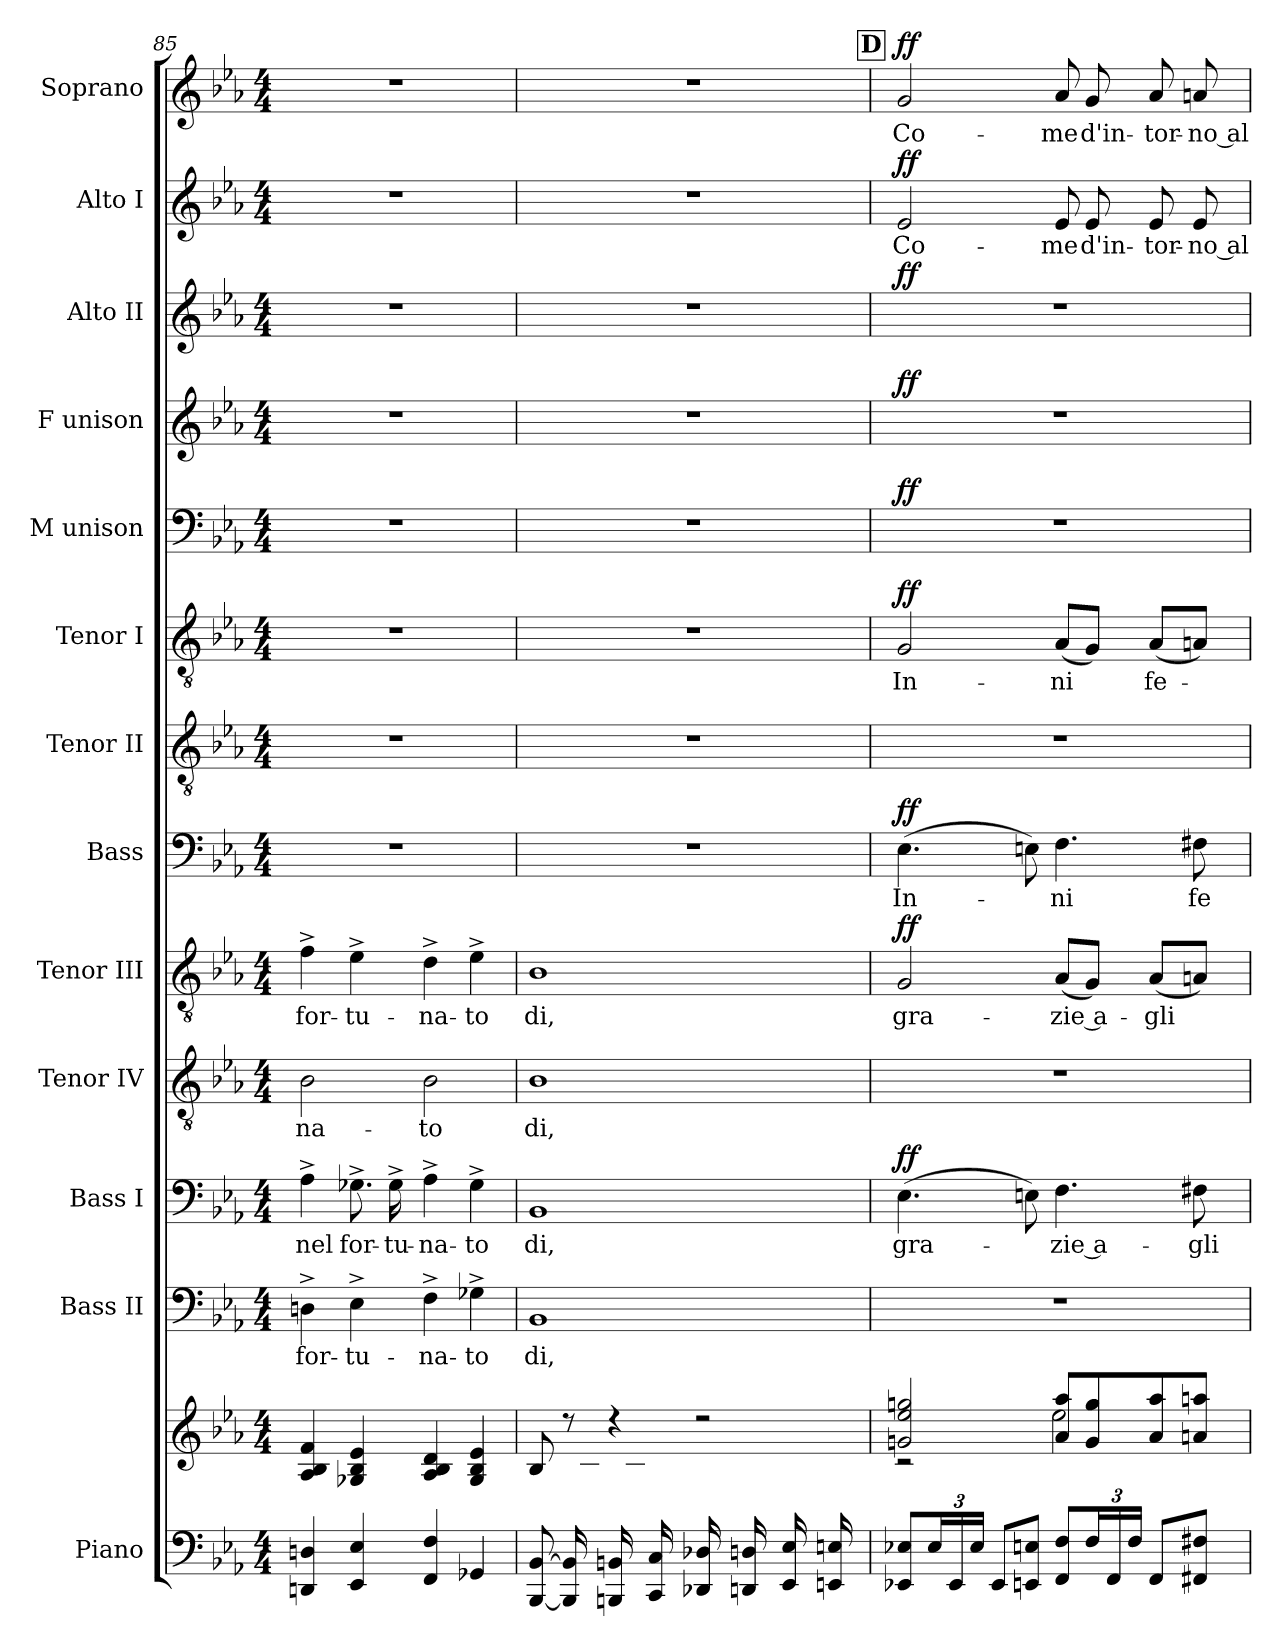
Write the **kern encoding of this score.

**kern	**kern	**kern	**text	**kern	**text	**dynam	**kern	**text	**kern	**text	**dynam	**kern	**text	**dynam	**kern	**kern	**text	**dynam	**kern	**dynam	**kern	**dynam	**kern	**dynam	**kern	**text	**dynam	**kern	**text	**dynam
*part13	*part13	*part12	*part12	*part11	*part11	*part11	*part10	*part10	*part9	*part9	*part9	*part8	*part8	*part8	*part7	*part6	*part6	*part6	*part5	*part5	*part4	*part4	*part3	*part3	*part2	*part2	*part2	*part1	*part1	*part1
*staff14	*staff13	*staff12	*staff12	*staff11	*staff11	*staff11	*staff10	*staff10	*staff9	*staff9	*staff9	*staff8	*staff8	*staff8	*staff7	*staff6	*staff6	*staff6	*staff5	*staff5	*staff4	*staff4	*staff3	*staff3	*staff2	*staff2	*staff2	*staff1	*staff1	*staff1
*I"Piano	*	*I"Bass II	*	*I"Bass I	*	*	*I"Tenor IV	*	*I"Tenor III	*	*	*I"Bass	*	*	*I"Tenor II	*I"Tenor I	*	*	*I"M unison	*	*I"F unison	*	*I"Alto II	*	*I"Alto I	*	*	*I"Soprano	*	*
*	*	*I'B.II	*	*I'B.I	*	*	*I'T.IV	*	*I'T.III	*	*	*I'B.	*	*	*I'T.II	*I'T.I	*	*	*I'M.u.	*	*I'F.u.	*	*I'A.II	*	*I'A.I	*	*	*I'S.	*	*
*clefF4	*clefG2	*clefF4	*	*clefF4	*	*	*clefGv2	*	*clefGv2	*	*	*clefF4	*	*	*clefGv2	*clefGv2	*	*	*clefF4	*	*clefG2	*	*clefG2	*	*clefG2	*	*	*clefG2	*	*
*k[b-e-a-]	*k[b-e-a-]	*k[b-e-a-]	*	*k[b-e-a-]	*	*	*k[b-e-a-]	*	*k[b-e-a-]	*	*	*k[b-e-a-]	*	*	*k[b-e-a-]	*k[b-e-a-]	*	*	*k[b-e-a-]	*	*k[b-e-a-]	*	*k[b-e-a-]	*	*k[b-e-a-]	*	*	*k[b-e-a-]	*	*
*M4/4	*M4/4	*M4/4	*	*M4/4	*	*	*M4/4	*	*M4/4	*	*	*M4/4	*	*	*M4/4	*M4/4	*	*	*M4/4	*	*M4/4	*	*M4/4	*	*M4/4	*	*	*M4/4	*	*
=85	=85	=85	=85	=85	=85	=85	=85	=85	=85	=85	=85	=85	=85	=85	=85	=85	=85	=85	=85	=85	=85	=85	=85	=85	=85	=85	=85	=85	=85	=85
!	!	!	!LO:LY:b	!	!LO:LY:b	!	!	!LO:LY:b	!	!LO:LY:b	!	!	!	!	!	!	!	!	!	!	!	!	!	!	!	!	!	!	!	!
4DDn/ 4Dn/	4A-/ 4B-/ 4f/	4Dn^\	for-	4A-^\	nel	.	2B-\	-na-	4f^\	for-	.	1r	.	.	1r	1r	.	.	1r	.	1r	.	1r	.	1r	.	.	1r	.	.
!	!	!	!LO:LY:b	!	!LO:LY:b	!	!	!	!	!LO:LY:b	!	!	!	!	!	!	!	!	!	!	!	!	!	!	!	!	!	!	!	!
4EE-/ 4E-/	4G-X/ 4B-/ 4e-/	4E-^\	-tu-	8.G-X^\	for-	.	.	.	4e-^\	-tu-	.	.	.	.	.	.	.	.	.	.	.	.	.	.	.	.	.	.	.	.
!	!	!	!	!	!LO:LY:b	!	!	!	!	!	!	!	!	!	!	!	!	!	!	!	!	!	!	!	!	!	!	!	!	!
.	.	.	.	16G-^\	-tu-	.	.	.	.	.	.	.	.	.	.	.	.	.	.	.	.	.	.	.	.	.	.	.	.	.
!	!	!	!LO:LY:b	!	!LO:LY:b	!	!	!LO:LY:b	!	!LO:LY:b	!	!	!	!	!	!	!	!	!	!	!	!	!	!	!	!	!	!	!	!
4FF/ 4F/	4A-/ 4B-/ 4d/	4F^\	-na-	4A-^\	-na-	.	2B-\	-to	4d^\	-na-	.	.	.	.	.	.	.	.	.	.	.	.	.	.	.	.	.	.	.	.
!	!	!	!LO:LY:b	!	!LO:LY:b	!	!	!	!	!LO:LY:b	!	!	!	!	!	!	!	!	!	!	!	!	!	!	!	!	!	!	!	!
4GG-X/	4G-/ 4B-/ 4e-/	4G-X^\	-to	4G-^\	-to	.	.	.	4e-^\	-to	.	.	.	.	.	.	.	.	.	.	.	.	.	.	.	.	.	.	.	.
=86	=86	=86	=86	=86	=86	=86	=86	=86	=86	=86	=86	=86	=86	=86	=86	=86	=86	=86	=86	=86	=86	=86	=86	=86	=86	=86	=86	=86	=86	=86
*	*^	*	*	*	*	*	*	*	*	*	*	*	*	*	*	*	*	*	*	*	*	*	*	*	*	*	*	*	*	*
!	!	!	!	!LO:LY:b	!	!LO:LY:b	!	!	!LO:LY:b	!	!LO:LY:b	!	!	!	!	!	!	!	!	!	!	!	!	!	!	!	!	!	!	!	!
[8BBB-/ [8BB-/	8B-/	8.ryy	1BB-	di,	1BB-	di,	.	1B-	di,	1B-	di,	.	1r	.	.	1r	1r	.	.	1r	.	1r	.	1r	.	1r	.	.	1r	.	.
16BBB-/] 16BB-/]LL	8r	.	.	.	.	.	.	.	.	.	.	.	.	.	.	.	.	.	.	.	.	.	.	.	.	.	.	.	.	.	.
16ryy	.	16Bn\JJ	.	.	.	.	.	.	.	.	.	.	.	.	.	.	.	.	.	.	.	.	.	.	.	.	.	.	.	.	.
16BBBn/ 16BBn/LL	4r	16ryy	.	.	.	.	.	.	.	.	.	.	.	.	.	.	.	.	.	.	.	.	.	.	.	.	.	.	.	.	.
16ryy	.	16c\	.	.	.	.	.	.	.	.	.	.	.	.	.	.	.	.	.	.	.	.	.	.	.	.	.	.	.	.	.
16CC/ 16C/	.	16ryy	.	.	.	.	.	.	.	.	.	.	.	.	.	.	.	.	.	.	.	.	.	.	.	.	.	.	.	.	.
16ryy	.	16d-X\JJ	.	.	.	.	.	.	.	.	.	.	.	.	.	.	.	.	.	.	.	.	.	.	.	.	.	.	.	.	.
16DD-X/ 16D-X/LL	2r	16ryy	.	.	.	.	.	.	.	.	.	.	.	.	.	.	.	.	.	.	.	.	.	.	.	.	.	.	.	.	.
16ryy	.	16dn\	.	.	.	.	.	.	.	.	.	.	.	.	.	.	.	.	.	.	.	.	.	.	.	.	.	.	.	.	.
16DDn/ 16Dn/	.	16ryy	.	.	.	.	.	.	.	.	.	.	.	.	.	.	.	.	.	.	.	.	.	.	.	.	.	.	.	.	.
16ryy	.	16e-\JJ	.	.	.	.	.	.	.	.	.	.	.	.	.	.	.	.	.	.	.	.	.	.	.	.	.	.	.	.	.
16EE-/ 16E-/LL	.	16ryy	.	.	.	.	.	.	.	.	.	.	.	.	.	.	.	.	.	.	.	.	.	.	.	.	.	.	.	.	.
16ryy	.	16en\	.	.	.	.	.	.	.	.	.	.	.	.	.	.	.	.	.	.	.	.	.	.	.	.	.	.	.	.	.
16EEn/ 16En/	.	16ryy	.	.	.	.	.	.	.	.	.	.	.	.	.	.	.	.	.	.	.	.	.	.	.	.	.	.	.	.	.
16ryy	.	16f\JJ	.	.	.	.	.	.	.	.	.	.	.	.	.	.	.	.	.	.	.	.	.	.	.	.	.	.	.	.	.
!!LO:PB:g=z
!!LO:REH:place=s1:a:fs=10.9:t=D
=87	=87	=87	=87	=87	=87	=87	=87	=87	=87	=87	=87	=87	=87	=87	=87	=87	=87	=87	=87	=87	=87	=87	=87	=87	=87	=87	=87	=87	=87	=87	=87
!	!	!	!	!	!	!LO:LY:b	!LO:DY:a	!	!	!	!LO:LY:b	!LO:DY:a	!	!LO:LY:b	!LO:DY:a	!	!	!LO:LY:b	!LO:DY:a	!	!LO:DY:a	!	!LO:DY:a	!	!LO:DY:a	!	!LO:LY:b	!LO:DY:a	!	!LO:LY:b	!LO:DY:a
8EE-X/ 8E-X/L	2gn/ 2ee-/ 2ggn/	2rc	1r	.	(>4.E-\	gra-	ff	1r	.	2G/	gra-	ff	(>4.E-\	In-	ff	1r	2G/	In-	ff	1r	ff	1r	ff	1r	ff	2e-/	Co-	ff	2g/	Co-	ff
*Xbrackettup	*	*	*	*	*	*	*	*	*	*	*	*	*	*	*	*	*	*	*	*	*	*	*	*	*	*	*	*	*	*	*
24E-/L	.	.	.	.	.	.	.	.	.	.	.	.	.	.	.	.	.	.	.	.	.	.	.	.	.	.	.	.	.	.	.
24EE-/	.	.	.	.	.	.	.	.	.	.	.	.	.	.	.	.	.	.	.	.	.	.	.	.	.	.	.	.	.	.	.
24E-/JJ	.	.	.	.	.	.	.	.	.	.	.	.	.	.	.	.	.	.	.	.	.	.	.	.	.	.	.	.	.	.	.
8EE-/L	.	.	.	.	.	.	.	.	.	.	.	.	.	.	.	.	.	.	.	.	.	.	.	.	.	.	.	.	.	.	.
8EEn/ 8En/J	.	.	.	.	8En\)	.	.	.	.	.	.	.	8En\)	.	.	.	.	.	.	.	.	.	.	.	.	.	.	.	.	.	.
!	!	!	!	!	!	!LO:LY:b	!	!	!	!	!LO:LY:b	!	!	!LO:LY:b	!	!	!	!LO:LY:b	!	!	!	!	!	!	!	!	!LO:LY:b	!	!	!LO:LY:b	!
8FF/ 8F/L	8a-/ 8aa-/L	2ee-\	.	.	4.F\	zie a-	.	.	.	(8A-/L	zie a-	.	4.F\	-ni	.	.	(8A-/L	-ni	.	.	.	.	.	.	.	8e-/	-me	.	8a-/	-me	.
!	!	!	!	!	!	!	!	!	!	!	!	!	!	!	!	!	!	!	!	!	!	!	!	!	!	!	!LO:LY:b	!	!	!LO:LY:b	!
24F/L	8g/ 8gg/	.	.	.	.	.	.	.	.	8G/J)	.	.	.	.	.	.	8G/J)	.	.	.	.	.	.	.	.	8e-/	d'in-	.	8g/	d'in-	.
24FF/	.	.	.	.	.	.	.	.	.	.	.	.	.	.	.	.	.	.	.	.	.	.	.	.	.	.	.	.	.	.	.
24F/JJ	.	.	.	.	.	.	.	.	.	.	.	.	.	.	.	.	.	.	.	.	.	.	.	.	.	.	.	.	.	.	.
!	!	!	!	!	!	!	!	!	!	!	!LO:LY:b	!	!	!	!	!	!	!LO:LY:b	!	!	!	!	!	!	!	!	!LO:LY:b	!	!	!LO:LY:b	!
8FF/L	8a-/ 8aa-/	.	.	.	.	.	.	.	.	(8A-/L	-gli	.	.	.	.	.	(8A-/L	fe-	.	.	.	.	.	.	.	8e-/	-tor-	.	8a-/	-tor-	.
!	!	!	!	!	!	!LO:LY:b	!	!	!	!	!	!	!	!LO:LY:b	!	!	!	!	!	!	!	!	!	!	!	!	!LO:LY:b	!	!	!LO:LY:b	!
8FF#X/ 8F#X/J	8an/ 8aan/J	.	.	.	8F#X\	-gli	.	.	.	8An/J)	.	.	8F#X\	fe-	.	.	8An/J)	.	.	.	.	.	.	.	.	8e-/	no al	.	8an/	no al	.
*	*v	*v	*	*	*	*	*	*	*	*	*	*	*	*	*	*	*	*	*	*	*	*	*	*	*	*	*	*	*	*	*
=	=	=	=	=	=	=	=	=	=	=	=	=	=	=	=	=	=	=	=	=	=	=	=	=	=	=	=	=	=	=
*-	*-	*-	*-	*-	*-	*-	*-	*-	*-	*-	*-	*-	*-	*-	*-	*-	*-	*-	*-	*-	*-	*-	*-	*-	*-	*-	*-	*-	*-	*-
